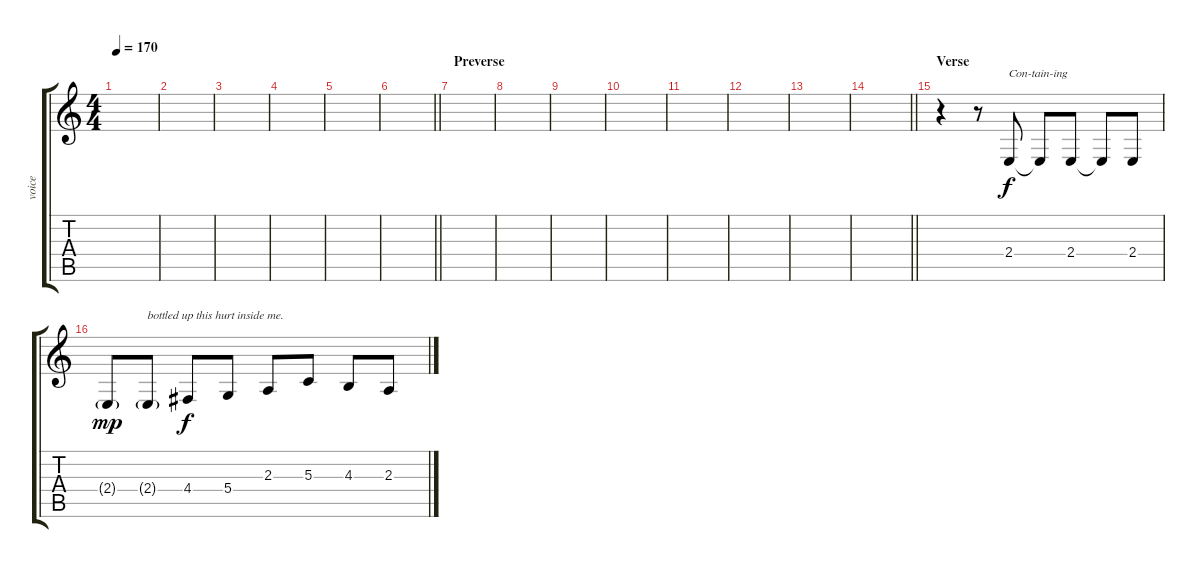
\track ("voice" "voice") {instrument tenorsax}
\staff {score tabs}
\tuning (E4 B3 G3 D3 A2 E2) {hide}
\ts (4 4)
\tempo 170
\clef g2
\ks c
|
|
|
|
|
\barLineRight lightlight
|
\section ("" "Preverse")
|
|
|
|
|
|
|
\barLineRight lightlight
|
\section ("" "Verse")
r.4 r.8 2.4.8{txt "Con-tain-ing"} 2.4{t}.8 2.4.8 2.4{t}.8 2.4.8 |
2.4{g}.8{dy mp} 2.4{g}.8{txt "bottled up this hurt inside me."} 4.4.8{dy f} 5.4.8 2.3.8 5.3.8 4.3.8 2.3.8
